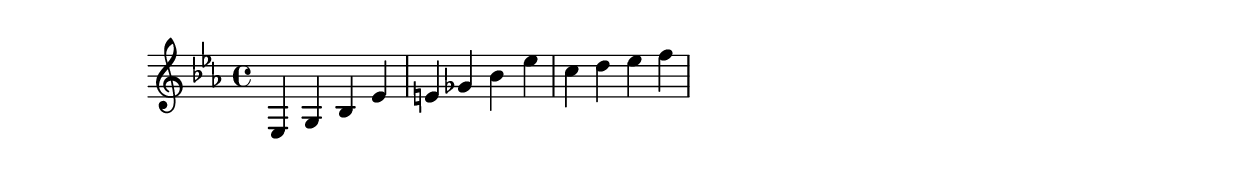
\version "2.18.2"

\book {
  \header {
  }
  
  \new Staff = Staff \with { } 
  \context Staff = Staff {
    \relative c {
      \key ees \major %{by default accidentals are relative to key signature%}
      ees4 g bes ees
      %{in manual mode accidentals are always explicit%}
      e ges bes ees
      %{back to default auto(matic) mode%}
      c d ees f
    }
  }
}